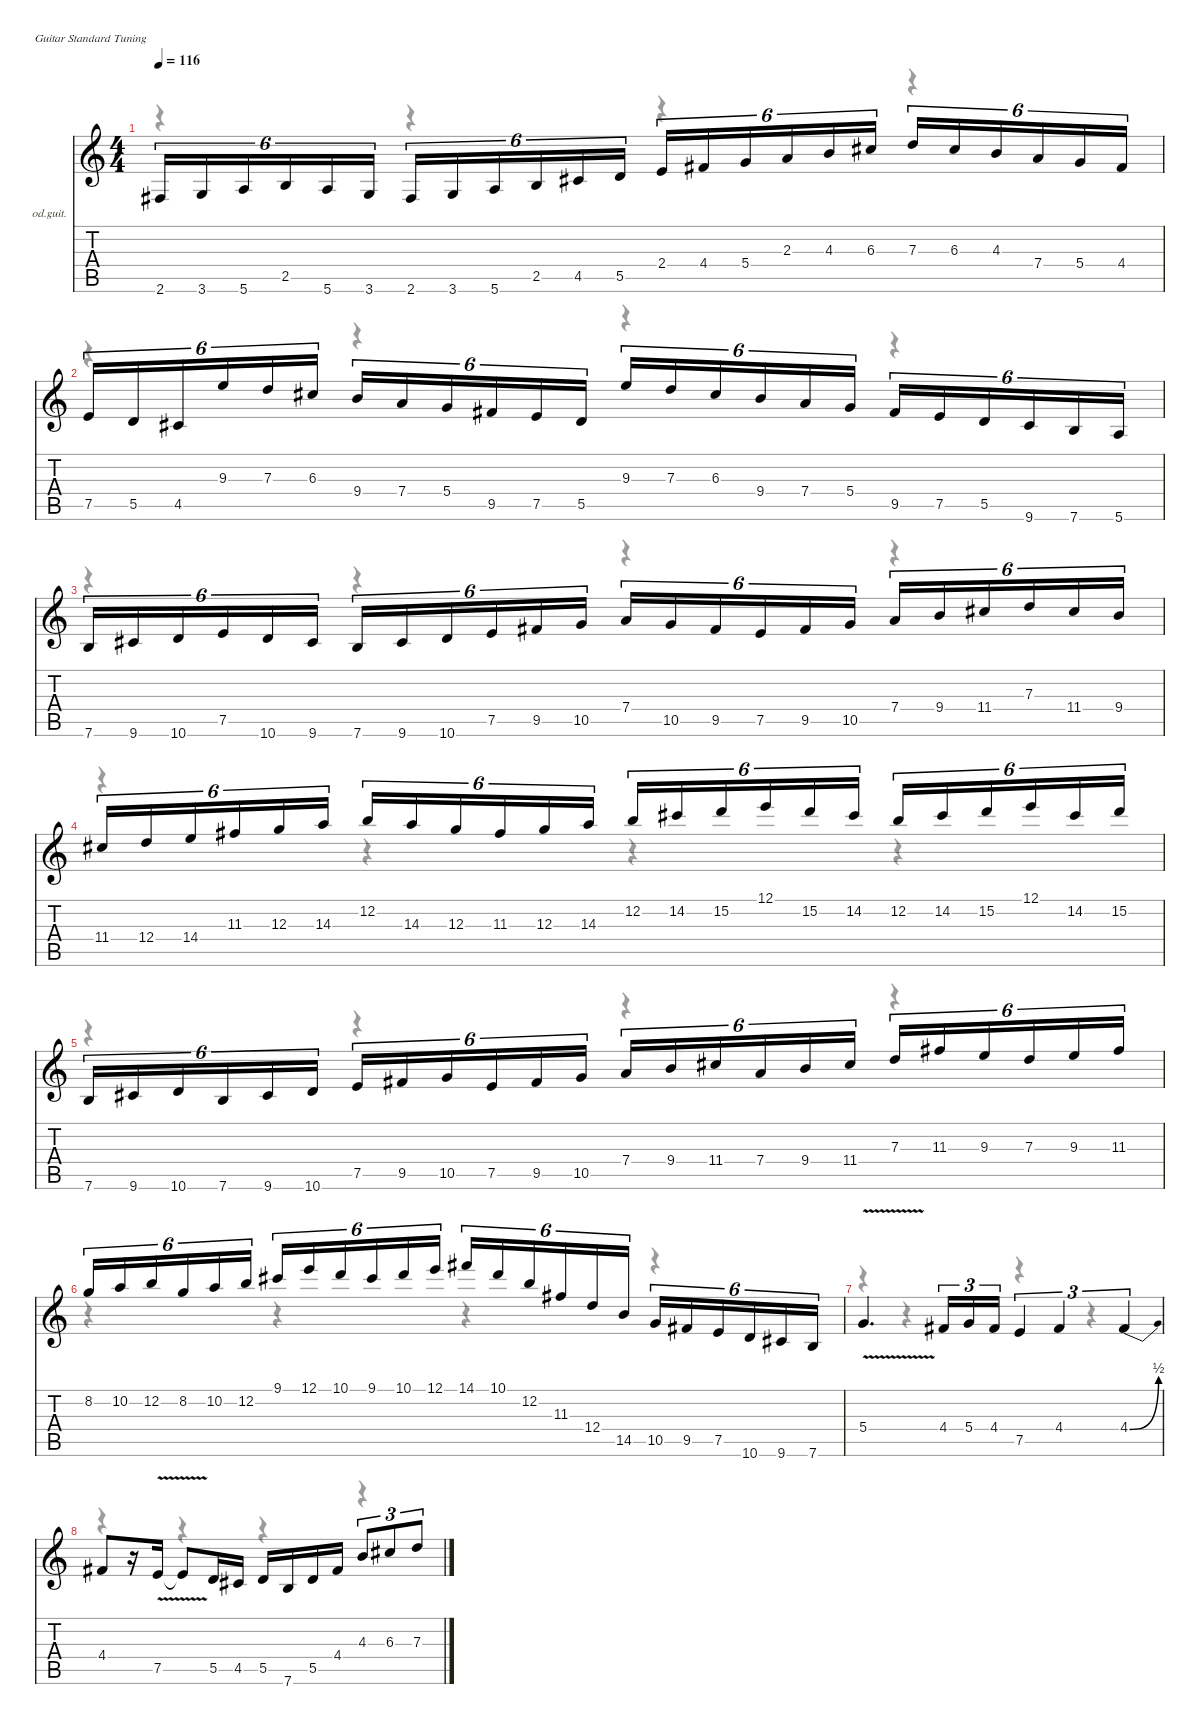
\defaultSystemsLayout 4
\hideDynamics
\bracketExtendMode nobrackets
\firstSystemTrackNameOrientation horizontal
\otherSystemsTrackNameOrientation horizontal
\chordDiagramsInScore
\track ("Lead Guitar ( Jason Becker )" "od.guit.") {instrument overdrivenguitar}
\staff {score tabs}
\tuning (E4 B3 G3 D3 A2 E2)
\voice
\ts (4 4)
\tempo 116
\clef g2
\ks c
2.6{acc #}.16{tu (6 4) dy f beam Up} 3.6.16{tu (6 4) beam Up} 5.6.16{tu (6 4) beam Up} 2.5.16{tu (6 4) beam Up} 5.6.16{tu (6 4) beam Up} 3.6.16{tu (6 4) beam Up} 2.6{acc #}.16{tu (6 4) beam Up} 3.6.16{tu (6 4) beam Up} 5.6.16{tu (6 4) beam Up} 2.5.16{tu (6 4) beam Up} 4.5{acc #}.16{tu (6 4) beam Up} 5.5.16{tu (6 4) beam Up} 2.4.16{tu (6 4) beam Up} 4.4{acc #}.16{tu (6 4) beam Up} 5.4.16{tu (6 4) beam Up} 2.3.16{tu (6 4) beam Up} 4.3.16{tu (6 4) beam Up} 6.3{acc #}.16{tu (6 4) beam Up} 7.3.16{tu (6 4) beam Up} 6.3{acc #}.16{tu (6 4) beam Up} 4.3.16{tu (6 4) beam Up} 7.4.16{tu (6 4) beam Up} 5.4.16{tu (6 4) beam Up} 4.4{acc #}.16{tu (6 4) beam Up} |
7.5.16{tu (6 4) beam Up} 5.5.16{tu (6 4) beam Up} 4.5{acc #}.16{tu (6 4) beam Up} 9.3.16{tu (6 4) beam Up} 7.3.16{tu (6 4) beam Up} 6.3{acc #}.16{tu (6 4) beam Up} 9.4.16{tu (6 4) beam Up} 7.4.16{tu (6 4) beam Up} 5.4.16{tu (6 4) beam Up} 9.5{acc #}.16{tu (6 4) beam Up} 7.5.16{tu (6 4) beam Up} 5.5.16{tu (6 4) beam Up} 9.3.16{tu (6 4) beam Up} 7.3.16{tu (6 4) beam Up} 6.3{acc #}.16{tu (6 4) beam Up} 9.4.16{tu (6 4) beam Up} 7.4.16{tu (6 4) beam Up} 5.4.16{tu (6 4) beam Up} 9.5{acc #}.16{tu (6 4) beam Up} 7.5.16{tu (6 4) beam Up} 5.5.16{tu (6 4) beam Up} 9.6{acc #}.16{tu (6 4) beam Up} 7.6.16{tu (6 4) beam Up} 5.6.16{tu (6 4) beam Up} |
7.6.16{tu (6 4) beam Up} 9.6{acc #}.16{tu (6 4) beam Up} 10.6.16{tu (6 4) beam Up} 7.5.16{tu (6 4) beam Up} 10.6.16{tu (6 4) beam Up} 9.6{acc #}.16{tu (6 4) beam Up} 7.6.16{tu (6 4) beam Up} 9.6{acc #}.16{tu (6 4) beam Up} 10.6.16{tu (6 4) beam Up} 7.5.16{tu (6 4) beam Up} 9.5{acc #}.16{tu (6 4) beam Up} 10.5.16{tu (6 4) beam Up} 7.4.16{tu (6 4) beam Up} 10.5.16{tu (6 4) beam Up} 9.5{acc #}.16{tu (6 4) beam Up} 7.5.16{tu (6 4) beam Up} 9.5{acc #}.16{tu (6 4) beam Up} 10.5.16{tu (6 4) beam Up} 7.4.16{tu (6 4) beam Up} 9.4.16{tu (6 4) beam Up} 11.4{acc #}.16{tu (6 4) beam Up} 7.3.16{tu (6 4) beam Up} 11.4{acc #}.16{tu (6 4) beam Up} 9.4.16{tu (6 4) beam Up} |
11.4{acc #}.16{tu (6 4) beam Up} 12.4.16{tu (6 4) beam Up} 14.4.16{tu (6 4) beam Up} 11.3{acc #}.16{tu (6 4) beam Up} 12.3.16{tu (6 4) beam Up} 14.3.16{tu (6 4) beam Up} 12.2.16{tu (6 4) beam Up} 14.3.16{tu (6 4) beam Up} 12.3.16{tu (6 4) beam Up} 11.3{acc #}.16{tu (6 4) beam Up} 12.3.16{tu (6 4) beam Up} 14.3.16{tu (6 4) beam Up} 12.2.16{tu (6 4) beam Up} 14.2{acc #}.16{tu (6 4) beam Up} 15.2.16{tu (6 4) beam Up} 12.1.16{tu (6 4) beam Up} 15.2.16{tu (6 4) beam Up} 14.2{acc #}.16{tu (6 4) beam Up} 12.2.16{tu (6 4) beam Up} 14.2{acc #}.16{tu (6 4) beam Up} 15.2.16{tu (6 4) beam Up} 12.1.16{tu (6 4) beam Up} 14.2{acc #}.16{tu (6 4) beam Up} 15.2.16{tu (6 4) beam Up} |
7.6.16{tu (6 4) beam Up} 9.6{acc #}.16{tu (6 4) beam Up} 10.6.16{tu (6 4) beam Up} 7.6.16{tu (6 4) beam Up} 9.6{acc #}.16{tu (6 4) beam Up} 10.6.16{tu (6 4) beam Up} 7.5.16{tu (6 4) beam Up} 9.5{acc #}.16{tu (6 4) beam Up} 10.5.16{tu (6 4) beam Up} 7.5.16{tu (6 4) beam Up} 9.5{acc #}.16{tu (6 4) beam Up} 10.5.16{tu (6 4) beam Up} 7.4.16{tu (6 4) beam Up} 9.4.16{tu (6 4) beam Up} 11.4{acc #}.16{tu (6 4) beam Up} 7.4.16{tu (6 4) beam Up} 9.4.16{tu (6 4) beam Up} 11.4{acc #}.16{tu (6 4) beam Up} 7.3.16{tu (6 4) beam Up} 11.3{acc #}.16{tu (6 4) beam Up} 9.3.16{tu (6 4) beam Up} 7.3.16{tu (6 4) beam Up} 9.3.16{tu (6 4) beam Up} 11.3{acc #}.16{tu (6 4) beam Up} |
8.2.16{tu (6 4) beam Up} 10.2.16{tu (6 4) beam Up} 12.2.16{tu (6 4) beam Up} 8.2.16{tu (6 4) beam Up} 10.2.16{tu (6 4) beam Up} 12.2.16{tu (6 4) beam Up} 9.1{acc #}.16{tu (6 4) beam Up} 12.1.16{tu (6 4) beam Up} 10.1.16{tu (6 4) beam Up} 9.1{acc #}.16{tu (6 4) beam Up} 10.1.16{tu (6 4) beam Up} 12.1.16{tu (6 4) beam Up} 14.1{acc #}.16{tu (6 4) beam Up} 10.1.16{tu (6 4) beam Up} 12.2.16{tu (6 4) beam Up} 11.3{acc #}.16{tu (6 4) beam Up} 12.4.16{tu (6 4) beam Up} 14.5.16{tu (6 4) beam Up} 10.5.16{tu (6 4) beam Up} 9.5{acc #}.16{tu (6 4) beam Up} 7.5.16{tu (6 4) beam Up} 10.6.16{tu (6 4) beam Up} 9.6{acc #}.16{tu (6 4) beam Up} 7.6.16{tu (6 4) beam Up} |
5.4{v}.4{d beam Up} 4.4{acc #}.16{tu (3 2) beam Up} 5.4.16{tu (3 2) beam Up} 4.4{acc #}.16{tu (3 2) beam Up} 7.5.4{tu (3 2) beam Up} 4.4{acc #}.4{tu (3 2) beam Up} 4.4{be (bend 0 0 30 2) acc #}.4{tu (3 2) beam Up} |
4.4{acc #}.8{beam Up} r.16{beam Up} 7.5{v}.16{beam Up} 7.5{v t}.8{beam Up} 5.5.16{beam Up} 4.5{acc #}.16{beam Up} 5.5.16{beam Up} 7.6.16{beam Up} 5.5.16{beam Up} 4.4{acc #}.16{beam Up} 4.3.8{tu (3 2) beam Up} 6.3{acc #}.8{tu (3 2) beam Up} 7.3.8{tu (3 2) beam Up}
\voice
\clef g2
\ottava regular
\simile none
\ks c
r.4{dy mf beam Down} r.4{beam Down} r.4{beam Down} r.4{beam Down} |
r.4{beam Down} r.4{beam Down} r.4{beam Down} r.4{beam Down} |
r.4{beam Down} r.4{beam Down} r.4{beam Down} r.4{beam Down} |
r.4{beam Down} r.4{beam Down} r.4{beam Down} r.4{beam Down} |
r.4{beam Down} r.4{beam Down} r.4{beam Down} r.4{beam Down} |
r.4{beam Down} r.4{beam Down} r.4{beam Down} r.4{beam Down} |
r.4{beam Down} r.4{beam Down} r.4{beam Down} r.4{beam Down} |
r.4{beam Down} r.4{beam Down} r.4{beam Down} r.4{beam Down}
